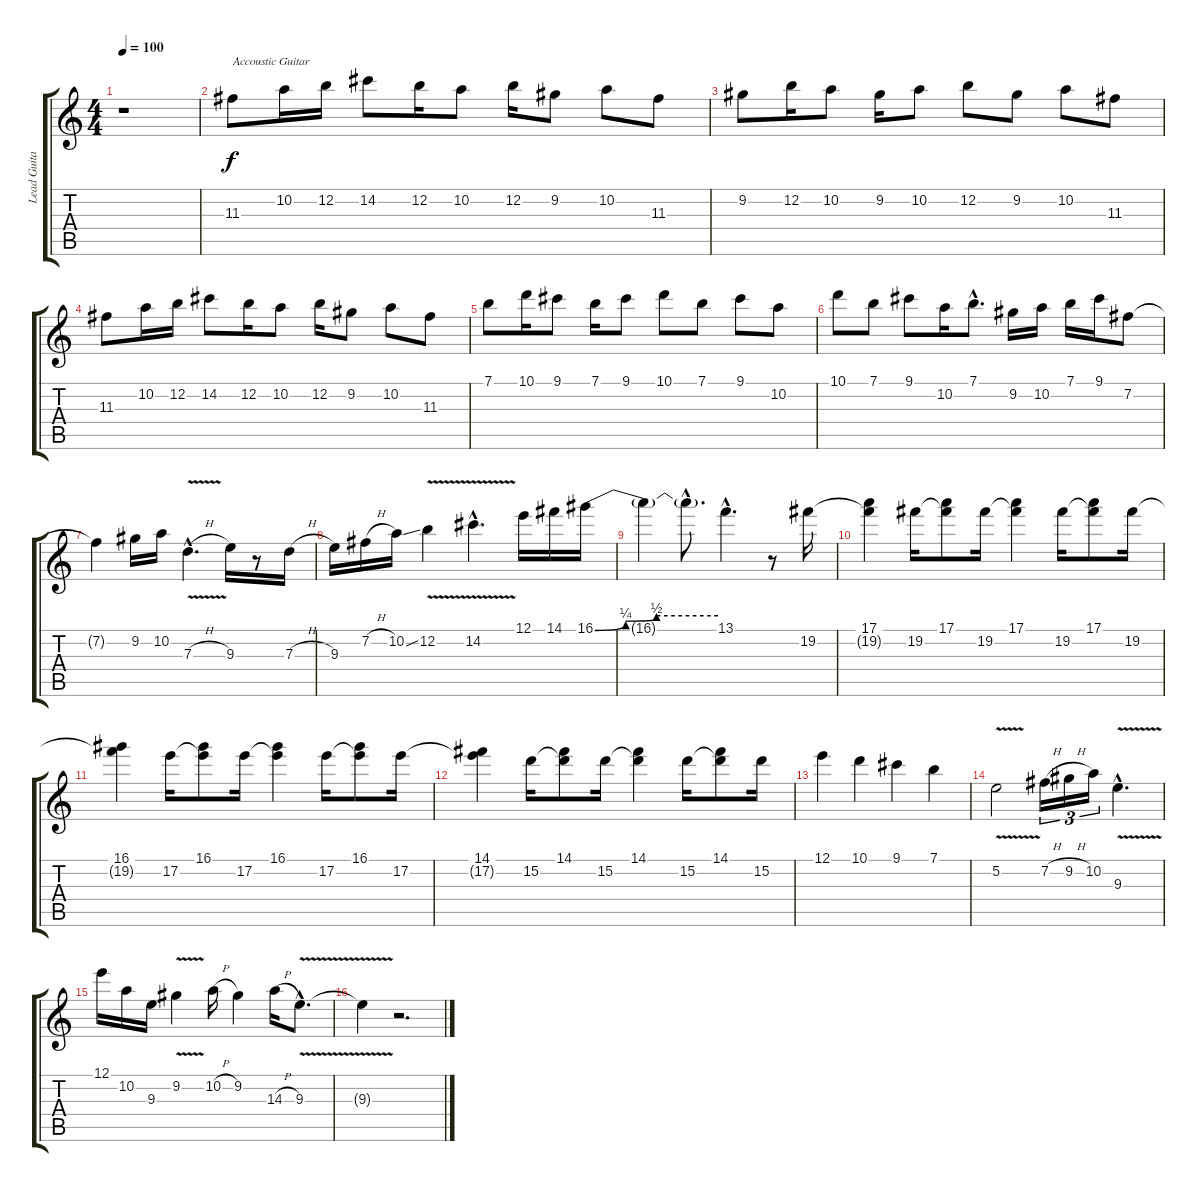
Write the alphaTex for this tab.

\track ("Lead Guitar-right ch." "Lead Guita") {instrument distortionguitar}
\staff {score tabs}
\tuning (E4 B3 G3 D3 A2 E2) {hide}
\ts (4 4)
\tempo 100
\clef g2
\ks c
r.1{dy f} |
11.3.8{txt "Accoustic Guitar" volume 10 instrument acousticguitarnylon} 10.2.16 12.2.16 14.2.8 12.2.16 10.2.8 12.2.16 9.2.8 10.2.8 11.3.8 |
9.2.8 12.2.16 10.2.8 9.2.16 10.2.8 12.2.8 9.2.8 10.2.8 11.3.8 |
11.3.8 10.2.16 12.2.16 14.2.8 12.2.16 10.2.8 12.2.16 9.2.8 10.2.8 11.3.8 |
7.1.8 10.1.16 9.1.8 7.1.16 9.1.8 10.1.8 7.1.8 9.1.8 10.2.8 |
10.1.8 7.1.8 9.1.8 10.2.16 7.1{hac}.8{d} 9.2.16 10.2.16 7.1.16 9.1.16 7.2.8 |
7.2{t}.4 9.2.16 10.2.16 7.3{v h hac}.4{d} 9.3.16 r.8 7.3{h}.16 |
9.3.16 7.2{h}.16 10.2{ss}.16 12.2{v}.4 14.2{v hac}.4{d} 12.1.16 14.1.16 16.1{be (custom 0 0 15 1 30 2 60 2)}.16 |
16.1{t}.4 16.1{hac t}.8{d} 13.1{hac}.4{d} r.8 19.2.16 |
(17.1 19.2{t}).4 19.2.16 (17.1 19.2{t}).8 19.2.16 (17.1 19.2{t}).4 19.2.16 (17.1 19.2{t}).8 19.2.16 |
(16.1 19.2{t}).4 17.2.16 (16.1 17.2{t}).8 17.2.16 (16.1 17.2{t}).4 17.2.16 (16.1 17.2{t}).8 17.2.16 |
(14.1 17.2{t}).4 15.2.16 (14.1 15.2{t}).8 15.2.16 (14.1 15.2{t}).4 15.2.16 (14.1 15.2{t}).8 15.2.16 |
12.1.4 10.1.4 9.1.4 7.1.4 |
5.2{v}.2 7.2{h}.16{tu (3 2)} 9.2{h}.16{tu (3 2)} 10.2.16{tu (3 2)} 9.3{v hac}.4{d} |
12.1.16 10.2.16 9.3.16 9.2{v}.4 10.2{h}.16 9.2.4 14.3{h}.16 9.3{v hac}.8{d} |
9.3{t}.4 r.2{d}
